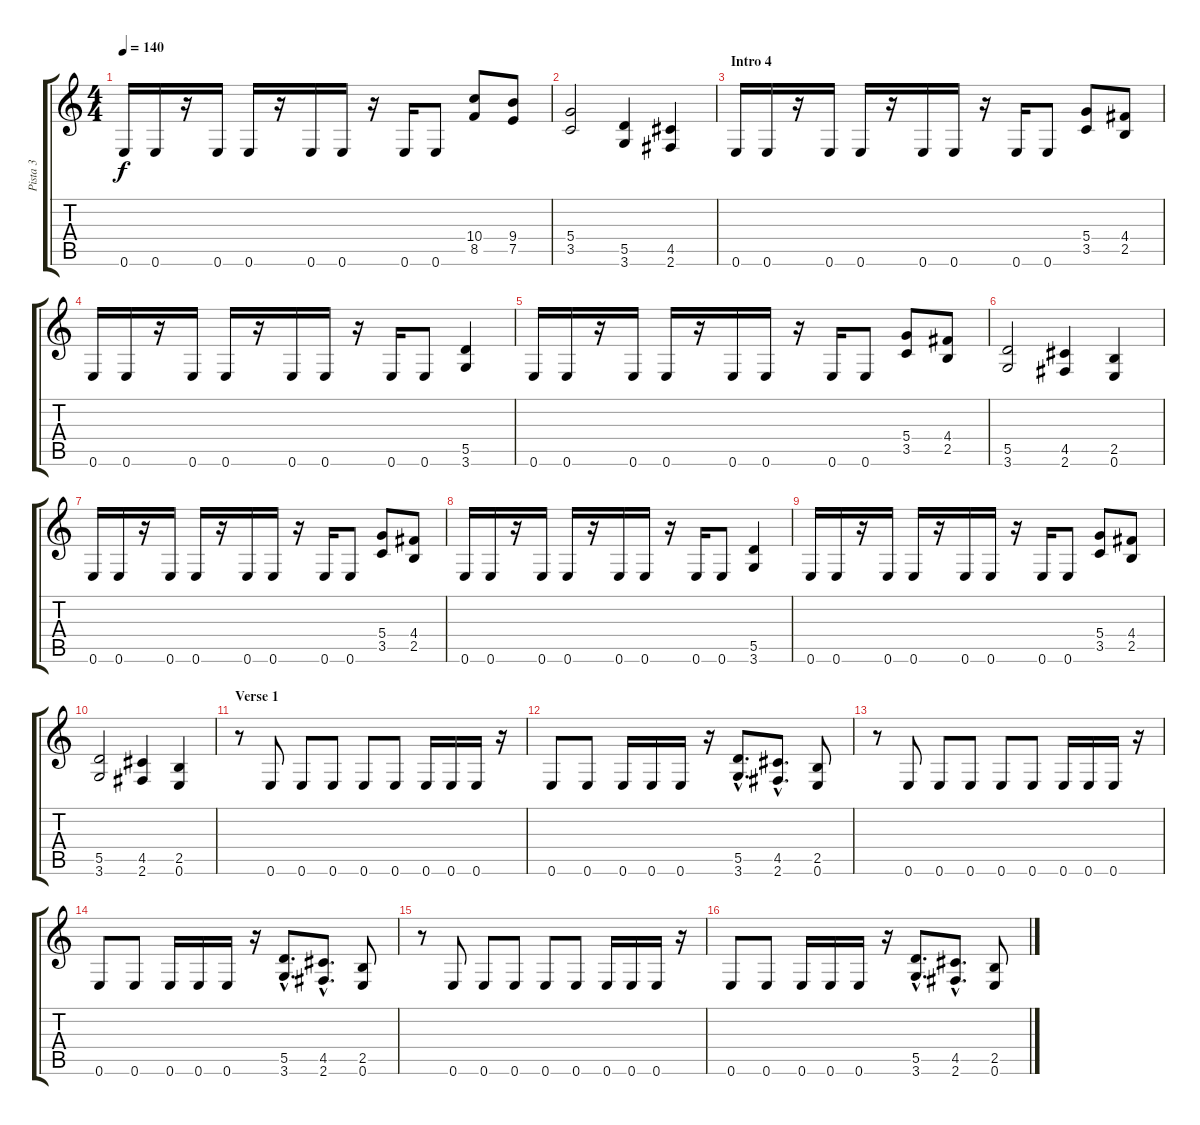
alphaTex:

\track ("Pista 3" "Pista 3") {instrument distortionguitar}
\staff {score tabs}
\tuning (E4 B3 G3 D3 A2 E2) {hide}
\ts (4 4)
\tempo 140
\clef g2
\ks c
0.6.16{dy f} 0.6.16 r.16 0.6.16 0.6.16 r.16 0.6.16 0.6.16 r.16 0.6.16 0.6.8 (10.4 8.5).8 (9.4 7.5).8 |
(5.4 3.5).2 (5.5 3.6).4 (4.5 2.6).4 |
\section ("" "Intro 4")
0.6.16 0.6.16 r.16 0.6.16 0.6.16 r.16 0.6.16 0.6.16 r.16 0.6.16 0.6.8 (5.4 3.5).8 (4.4 2.5).8 |
0.6.16 0.6.16 r.16 0.6.16 0.6.16 r.16 0.6.16 0.6.16 r.16 0.6.16 0.6.8 (5.5 3.6).4 |
0.6.16 0.6.16 r.16 0.6.16 0.6.16 r.16 0.6.16 0.6.16 r.16 0.6.16 0.6.8 (5.4 3.5).8 (4.4 2.5).8 |
(5.5 3.6).2 (4.5 2.6).4 (2.5 0.6).4 |
0.6.16 0.6.16 r.16 0.6.16 0.6.16 r.16 0.6.16 0.6.16 r.16 0.6.16 0.6.8 (5.4 3.5).8 (4.4 2.5).8 |
0.6.16 0.6.16 r.16 0.6.16 0.6.16 r.16 0.6.16 0.6.16 r.16 0.6.16 0.6.8 (5.5 3.6).4 |
0.6.16 0.6.16 r.16 0.6.16 0.6.16 r.16 0.6.16 0.6.16 r.16 0.6.16 0.6.8 (5.4 3.5).8 (4.4 2.5).8 |
\section ("" "")
(5.5 3.6).2 (4.5 2.6).4 (2.5 0.6).4 |
\section ("" "Verse 1")
r.8 0.6.8 0.6.8 0.6.8 0.6.8 0.6.8 0.6.16 0.6.16 0.6.16 r.16 |
0.6.8 0.6.8 0.6.16 0.6.16 0.6.16 r.16 (5.5{hac} 3.6{hac}).8{d} (4.5{hac} 2.6{hac}).8{d} (2.5 0.6).8 |
r.8 0.6.8 0.6.8 0.6.8 0.6.8 0.6.8 0.6.16 0.6.16 0.6.16 r.16 |
0.6.8 0.6.8 0.6.16 0.6.16 0.6.16 r.16 (5.5{hac} 3.6{hac}).8{d} (4.5{hac} 2.6{hac}).8{d} (2.5 0.6).8 |
r.8 0.6.8 0.6.8 0.6.8 0.6.8 0.6.8 0.6.16 0.6.16 0.6.16 r.16 |
0.6.8 0.6.8 0.6.16 0.6.16 0.6.16 r.16 (5.5{hac} 3.6{hac}).8{d} (4.5{hac} 2.6{hac}).8{d} (2.5 0.6).8
